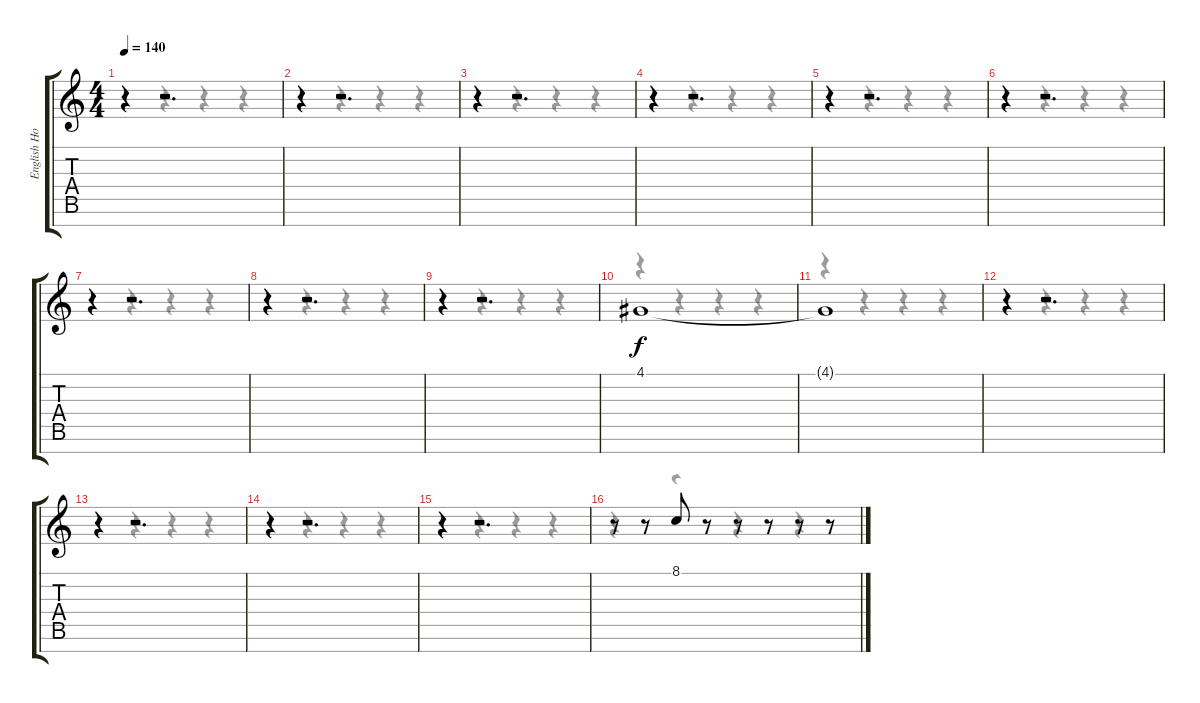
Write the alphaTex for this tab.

\track ("English Horn" "English Ho") {instrument englishhorn}
\staff {score tabs}
\tuning (E4 B3 G3 D3 A2 E2 B1) {hide}
\voice
\ts (4 4)
\tempo 140
\clef g2
\ks c
r.4{dy f} r.2{d} |
r.4 r.2{d} |
r.4 r.2{d} |
r.4 r.2{d} |
r.4 r.2{d} |
r.4 r.2{d} |
r.4 r.2{d} |
r.4 r.2{d} |
r.4 r.2{d} |
4.1.1 |
4.1{t}.1 |
r.4 r.2{d} |
r.4 r.2{d} |
r.4 r.2{d} |
r.4 r.2{d} |
r.8 r.8 8.1.8 r.8 r.8 r.8 r.8 r.8
\voice
\clef g2
\ottava regular
\simile none
\ks c
r.4{dy f} r.4 r.4 r.4 |
r.4 r.4 r.4 r.4 |
r.4 r.4 r.4 r.4 |
r.4 r.4 r.4 r.4 |
r.4 r.4 r.4 r.4 |
r.4 r.4 r.4 r.4 |
r.4 r.4 r.4 r.4 |
r.4 r.4 r.4 r.4 |
r.4 r.4 r.4 r.4 |
r.4 r.4 r.4 r.4 |
r.4 r.4 r.4 r.4 |
r.4 r.4 r.4 r.4 |
r.4 r.4 r.4 r.4 |
r.4 r.4 r.4 r.4 |
r.4 r.4 r.4 r.4 |
r.4 r.4 r.4 r.4
